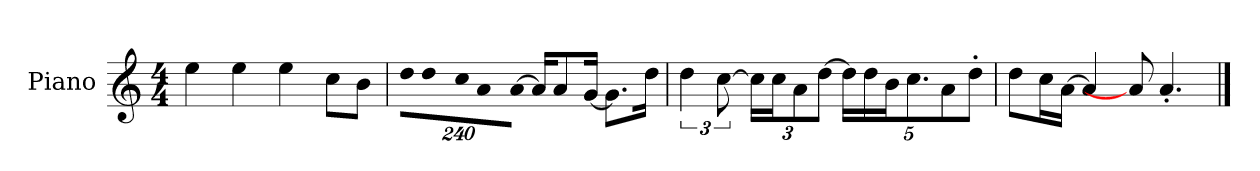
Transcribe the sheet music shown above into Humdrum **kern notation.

**kern
*part1
*staff1
*I"Piano
*I'P-no
*clefG2
*k[]
*M4/4
*MM90
=1
4ee\
4ee\
4ee\
8cc\L
8b\J
=2
*Xbrackettup
!LO:N:vis=16
1920%137dd\KL
!LO:N:vis=8
960%137dd\
!LO:N:vis=16
1920%137cc\K
!LO:N:vis=8
960%137a\
!LO:N:vis=16
[1920%137a\Jk
16a/KL]
8a/
[16g/Jk
8.g\L]
16dd\Jk
=3
*brackettup
6dd\
[12cc\
*Xbrackettup
24cc\LL]
24cc\J
12a\
[12dd\J
20dd\LL]
20dd\
20b\J
10.cc\
10a\
10dd'\J
=4
8dd\L
16cc\L
[16a\JJ
4a/]
8a/]
4.a'/
==
*-
